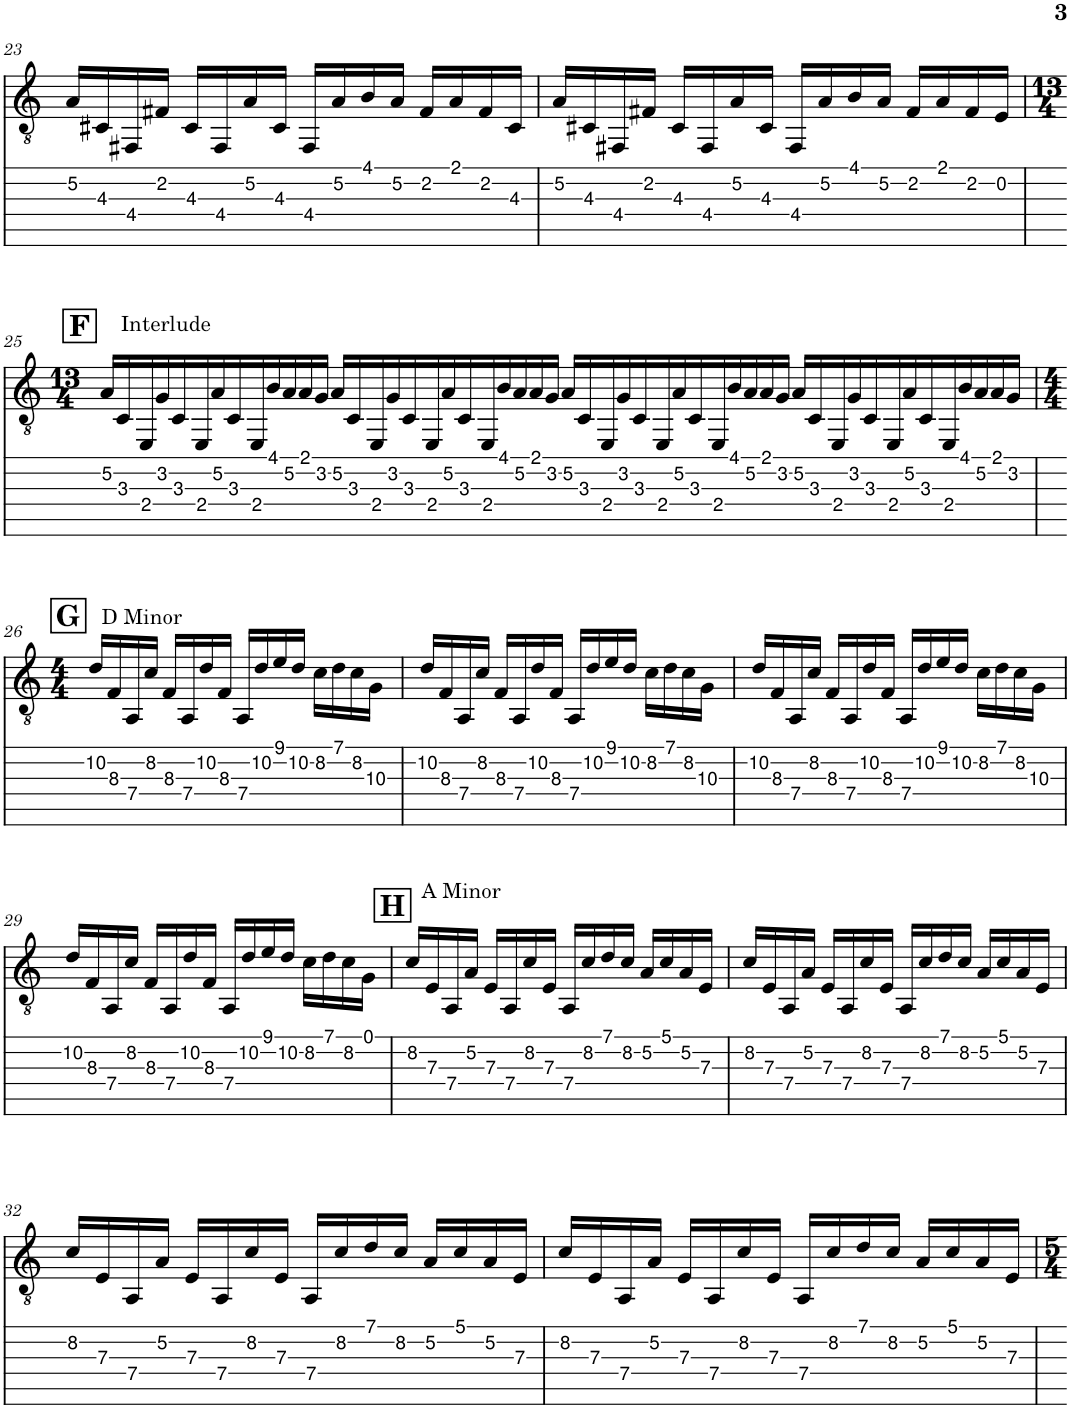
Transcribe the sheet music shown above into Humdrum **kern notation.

**kern	**kern
*part1	*part1
*staff2	*staff1
*I"Acoustic Guitar	*
*I'Guit.	*
!!LO:PB:g=z
*	*clefGv2
*Trd-7c-12	*Trd-7c-12
*k[]	*k[]
*M4/4	*M4/4
=23	=23
16ALL	16A/LL
16C#XJ	16C#X/
16FF#XL	16FF#X/
16F#XJJ	16F#X/JJ
16C#LL	16C#/LL
16FF#J	16FF#/
16AL	16A/
16C#JJ	16C#/JJ
16FF#LL	16FF#/LL
16AJ	16A/
16BL	16B/
16AJJ	16A/JJ
16F#LL	16F#/LL
16AJ	16A/
16F#L	16F#/
16C#JJ	16C#/JJ
=24	=24
16ALL	16A/LL
16C#XJ	16C#X/
16FF#XL	16FF#X/
16F#XJJ	16F#X/JJ
16C#LL	16C#/LL
16FF#J	16FF#/
16AL	16A/
16C#JJ	16C#/JJ
16FF#LL	16FF#/LL
16AJ	16A/
16BL	16B/
16AJJ	16A/JJ
16F#LL	16F#/LL
16AJ	16A/
16F#L	16F#/
16EJJ	16E/JJ
!!LO:LB:g=z
!!LO:REH:place=s1:a:B:cj:fs=14:t=F
=25	=25
*M13/4	*M13/4
!	!LO:TX:a:t=Interlude
16ALL	16A/LL
16C	16C/
16EE	16EE/
16G	16G/
16C	16C/
16EE	16EE/
16A	16A/
16C	16C/
16EE	16EE/
16B	16B/
16A	16A/
16A	16A/
16G	16G/JJ
16A	16A/LL
16C	16C/
16EE	16EE/
16G	16G/
16C	16C/
16EE	16EE/
16A	16A/
16C	16C/
16EE	16EE/
16B	16B/
16A	16A/
16A	16A/
16G	16G/JJ
16A	16A/LL
16C	16C/
16EE	16EE/
16G	16G/
16C	16C/
16EE	16EE/
16A	16A/
16C	16C/
16EE	16EE/
16B	16B/
16A	16A/
16A	16A/
16G	16G/JJ
16A	16A/LL
16C	16C/
16EE	16EE/
16G	16G/
16C	16C/
16EE	16EE/
16A	16A/
16C	16C/
16EE	16EE/
16B	16B/
16A	16A/
16A	16A/
16GJJ	16G/JJ
!!LO:LB:g=z
!!LO:REH:place=s1:a:B:cj:fs=14:t=G
=26	=26
*M4/4	*M4/4
!	!LO:TX:a:t=D Minor
16dLL	16d/LL
16FJ	16F/
16AAL	16AA/
16cJJ	16c/JJ
16FLL	16F/LL
16AAJ	16AA/
16dL	16d/
16FJJ	16F/JJ
16AALL	16AA/LL
16dJ	16d/
16eL	16e/
16dJJ	16d/JJ
16cLL	16c\LL
16dJ	16d\
16cL	16c\
16GJJ	16G\JJ
=27	=27
16dLL	16d/LL
16FJ	16F/
16AAL	16AA/
16cJJ	16c/JJ
16FLL	16F/LL
16AAJ	16AA/
16dL	16d/
16FJJ	16F/JJ
16AALL	16AA/LL
16dJ	16d/
16eL	16e/
16dJJ	16d/JJ
16cLL	16c\LL
16dJ	16d\
16cL	16c\
16GJJ	16G\JJ
=28	=28
16dLL	16d/LL
16FJ	16F/
16AAL	16AA/
16cJJ	16c/JJ
16FLL	16F/LL
16AAJ	16AA/
16dL	16d/
16FJJ	16F/JJ
16AALL	16AA/LL
16dJ	16d/
16eL	16e/
16dJJ	16d/JJ
16cLL	16c\LL
16dJ	16d\
16cL	16c\
16GJJ	16G\JJ
!!LO:LB:g=z
=29	=29
16dLL	16d/LL
16FJ	16F/
16AAL	16AA/
16cJJ	16c/JJ
16FLL	16F/LL
16AAJ	16AA/
16dL	16d/
16FJJ	16F/JJ
16AALL	16AA/LL
16dJ	16d/
16eL	16e/
16dJJ	16d/JJ
16cLL	16c\LL
16dJ	16d\
16cL	16c\
16GJJ	16G\JJ
!!LO:REH:place=s1:a:B:cj:fs=14:t=H
=30	=30
!	!LO:TX:a:t=A Minor
16cLL	16c/LL
16EJ	16E/
16AAL	16AA/
16AJJ	16A/JJ
16ELL	16E/LL
16AAJ	16AA/
16cL	16c/
16EJJ	16E/JJ
16AALL	16AA/LL
16cJ	16c/
16dL	16d/
16cJJ	16c/JJ
16ALL	16A/LL
16cJ	16c/
16AL	16A/
16EJJ	16E/JJ
=31	=31
16cLL	16c/LL
16EJ	16E/
16AAL	16AA/
16AJJ	16A/JJ
16ELL	16E/LL
16AAJ	16AA/
16cL	16c/
16EJJ	16E/JJ
16AALL	16AA/LL
16cJ	16c/
16dL	16d/
16cJJ	16c/JJ
16ALL	16A/LL
16cJ	16c/
16AL	16A/
16EJJ	16E/JJ
!!LO:LB:g=z
=32	=32
16cLL	16c/LL
16EJ	16E/
16AAL	16AA/
16AJJ	16A/JJ
16ELL	16E/LL
16AAJ	16AA/
16cL	16c/
16EJJ	16E/JJ
16AALL	16AA/LL
16cJ	16c/
16dL	16d/
16cJJ	16c/JJ
16ALL	16A/LL
16cJ	16c/
16AL	16A/
16EJJ	16E/JJ
=33	=33
16cLL	16c/LL
16EJ	16E/
16AAL	16AA/
16AJJ	16A/JJ
16ELL	16E/LL
16AAJ	16AA/
16cL	16c/
16EJJ	16E/JJ
16AALL	16AA/LL
16cJ	16c/
16dL	16d/
16cJJ	16c/JJ
16ALL	16A/LL
16cJ	16c/
16AL	16A/
16EJJ	16E/JJ
=	=
*-	*-
